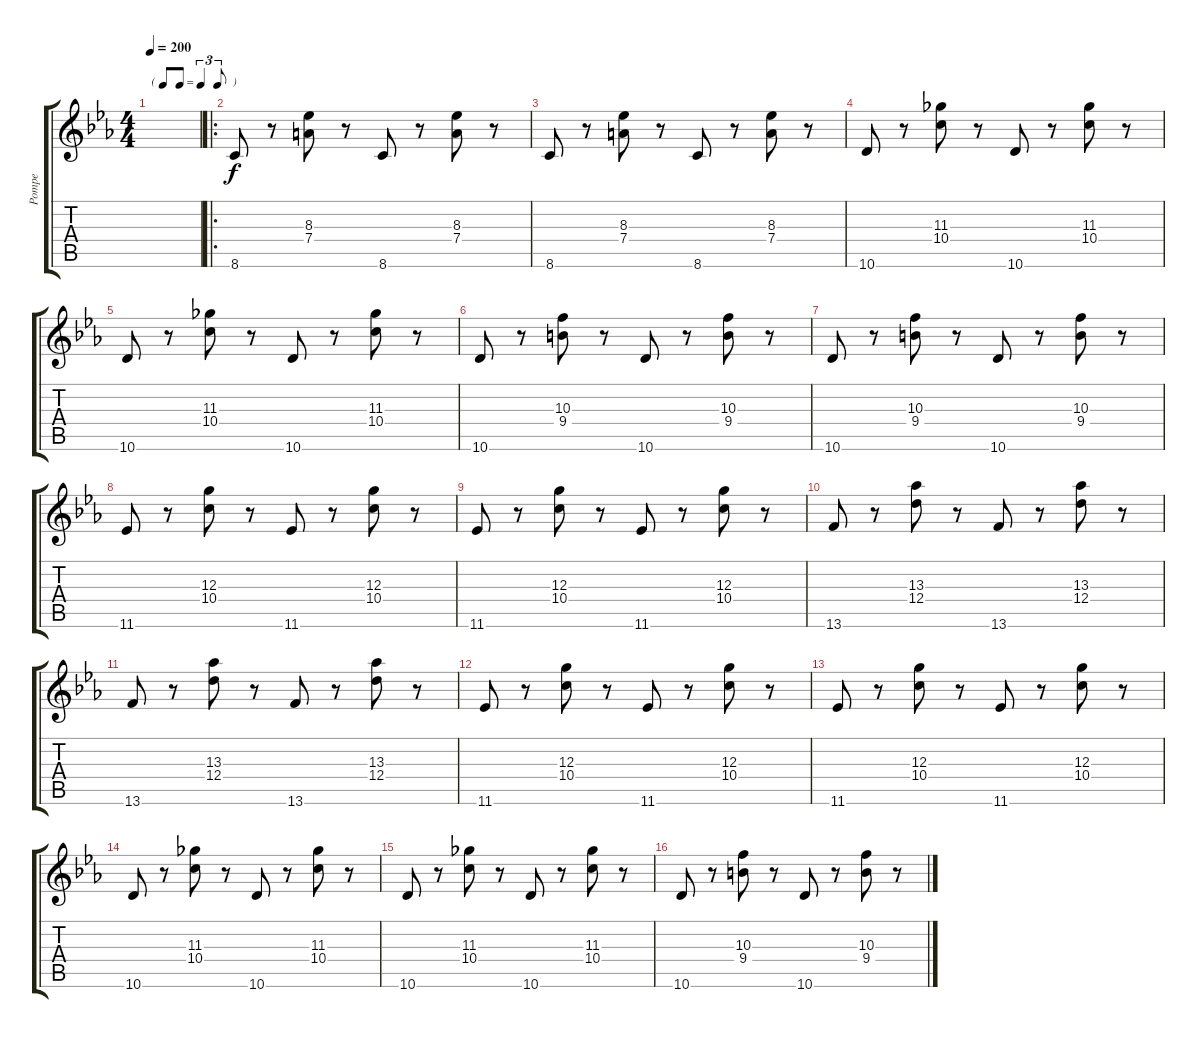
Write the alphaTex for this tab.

\track ("Pompe" "Pompe") {instrument acousticguitarnylon}
\staff {score tabs}
\tuning (E4 B3 G3 D3 A2 E2) {hide}
\ts (4 4)
\tf triplet8th
\tempo 200
\clef g2
\ks cminor
|
\ro
8.6.8 r.8 (8.3 7.4).8 r.8 8.6.8 r.8 (8.3 7.4).8 r.8 |
8.6.8 r.8 (8.3 7.4).8 r.8 8.6.8 r.8 (8.3 7.4).8 r.8 |
10.6.8 r.8 (11.3 10.4).8 r.8 10.6.8 r.8 (11.3 10.4).8 r.8 |
10.6.8 r.8 (11.3 10.4).8 r.8 10.6.8 r.8 (11.3 10.4).8 r.8 |
10.6.8 r.8 (10.3 9.4).8 r.8 10.6.8 r.8 (10.3 9.4).8 r.8 |
10.6.8 r.8 (10.3 9.4).8 r.8 10.6.8 r.8 (10.3 9.4).8 r.8 |
11.6.8 r.8 (12.3 10.4).8 r.8 11.6.8 r.8 (12.3 10.4).8 r.8 |
11.6.8 r.8 (12.3 10.4).8 r.8 11.6.8 r.8 (12.3 10.4).8 r.8 |
13.6.8 r.8 (13.3 12.4).8 r.8 13.6.8 r.8 (13.3 12.4).8 r.8 |
13.6.8 r.8 (13.3 12.4).8 r.8 13.6.8 r.8 (13.3 12.4).8 r.8 |
11.6.8 r.8 (12.3 10.4).8 r.8 11.6.8 r.8 (12.3 10.4).8 r.8 |
11.6.8 r.8 (12.3 10.4).8 r.8 11.6.8 r.8 (12.3 10.4).8 r.8 |
10.6.8 r.8 (11.3 10.4).8 r.8 10.6.8 r.8 (11.3 10.4).8 r.8 |
10.6.8 r.8 (11.3 10.4).8 r.8 10.6.8 r.8 (11.3 10.4).8 r.8 |
10.6.8 r.8 (10.3 9.4).8 r.8 10.6.8 r.8 (10.3 9.4).8 r.8
